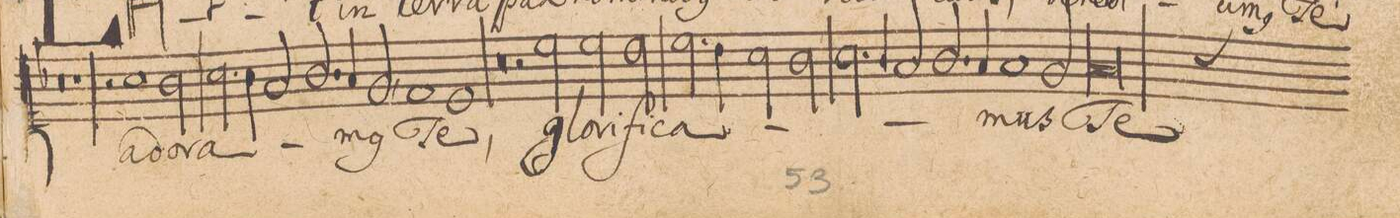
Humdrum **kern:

**kern	**text
*I"[CANTVS.]	*
*clefC1	*
*k[b-]	*
*met(C|)	*
*M2/1	*
0r	.
=17-	=17-
1r	.
2r	.
1a\	a-
=18-	=18-
2g\	-do-
2.a\	-ra-
4g\	.
=19-	=19-
2f/	.
2.g/	.
4f/	.
2e,/	-m(us)
=20-	=20-
1d/	Te,
1c/	.
=21-	=21-
0r	.
=22-	=22-
2r	.
2cc\	glo-
2cc\	-ri-
2b-\	-fi-
=23-	=23-
2.cc\	-ca-
4b-\	.
2a\	.
2g\	.
=24-	=24-
2.a\	.
4g/	.
2f/	.
2.g/	.
=25-	=25-
4f/	.
1f/	.
2e/	-mus
=26-	=26-
*custos:a	*
0f/	Te
=27-	=27-
*-	*-
